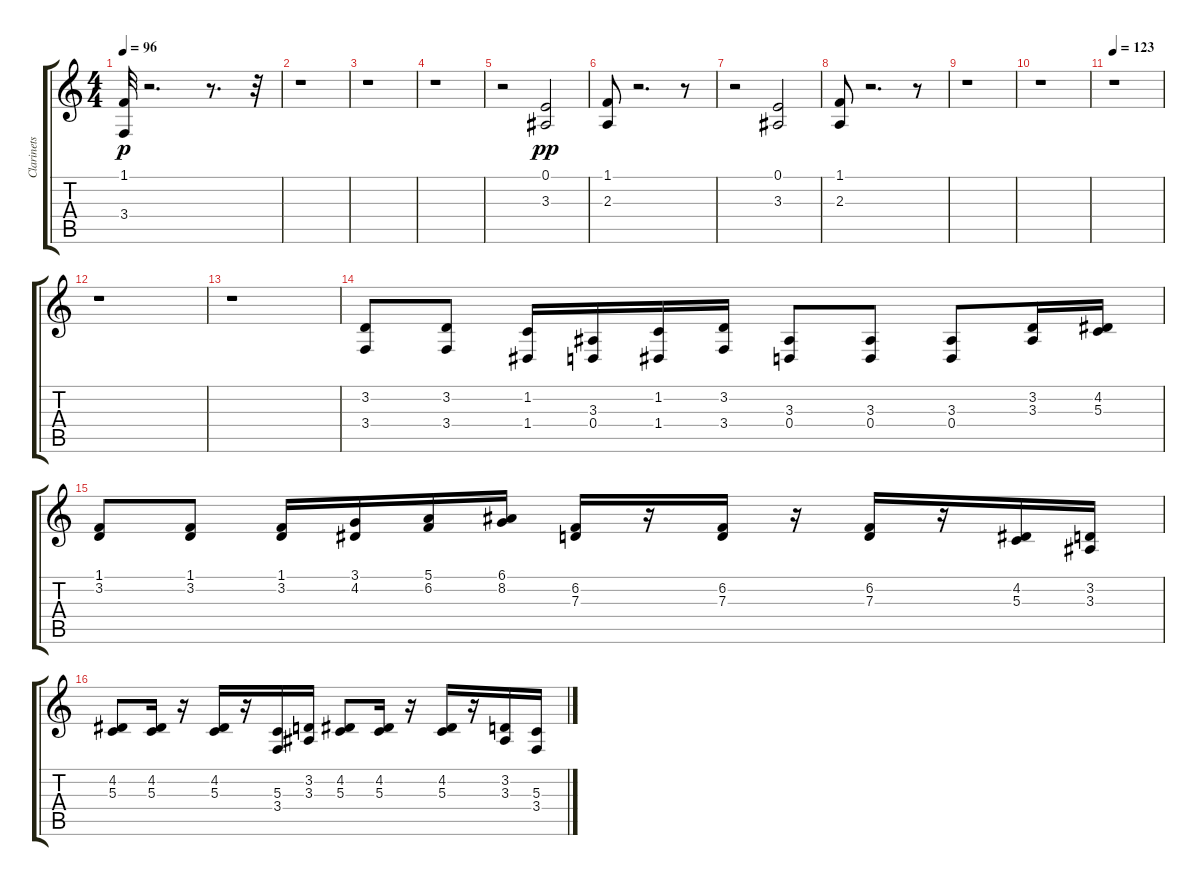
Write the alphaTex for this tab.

\track ("Clarinets" "Clarinets") {instrument clarinet}
\staff {score tabs}
\tuning (E4 B3 G3 D3 A2 E2) {hide}
\ts (4 4)
\tempo 96
\clef g2
\ks c
(1.1 3.4).32{dy p} r.2{d} r.8{d} r.32 |
r.1 |
r.1 |
r.1 |
r.2 (0.1 3.3).2{dy pp} |
(1.1 2.3).8 r.2{d} r.8 |
r.2 (0.1 3.3).2 |
(1.1 2.3).8 r.2{d} r.8 |
r.1 |
r.1 |
\tempo 123
r.1 |
r.1 |
r.1 |
(3.2 3.4).8 (3.2 3.4).8 (1.2 1.4).16 (3.3 0.4).16 (1.2 1.4).16 (3.2 3.4).16 (3.3 0.4).8 (3.3 0.4).8 (3.3 0.4).8 (3.2 3.3).16 (4.2 5.3).16 |
(1.1 3.2).8 (1.1 3.2).8 (1.1 3.2).16 (3.1 4.2).16 (5.1 6.2).16 (6.1 8.2).16 (6.2 7.3).16 r.16 (6.2 7.3).16 r.16 (6.2 7.3).16 r.16 (4.2 5.3).16 (3.2 3.3).16 |
(4.2 5.3).8 (4.2 5.3).16 r.16 (4.2 5.3).16 r.16 (5.3 3.4).16 (3.2 3.3).16 (4.2 5.3).8 (4.2 5.3).16 r.16 (4.2 5.3).16 r.16 (3.2 3.3).16 (5.3 3.4).16
